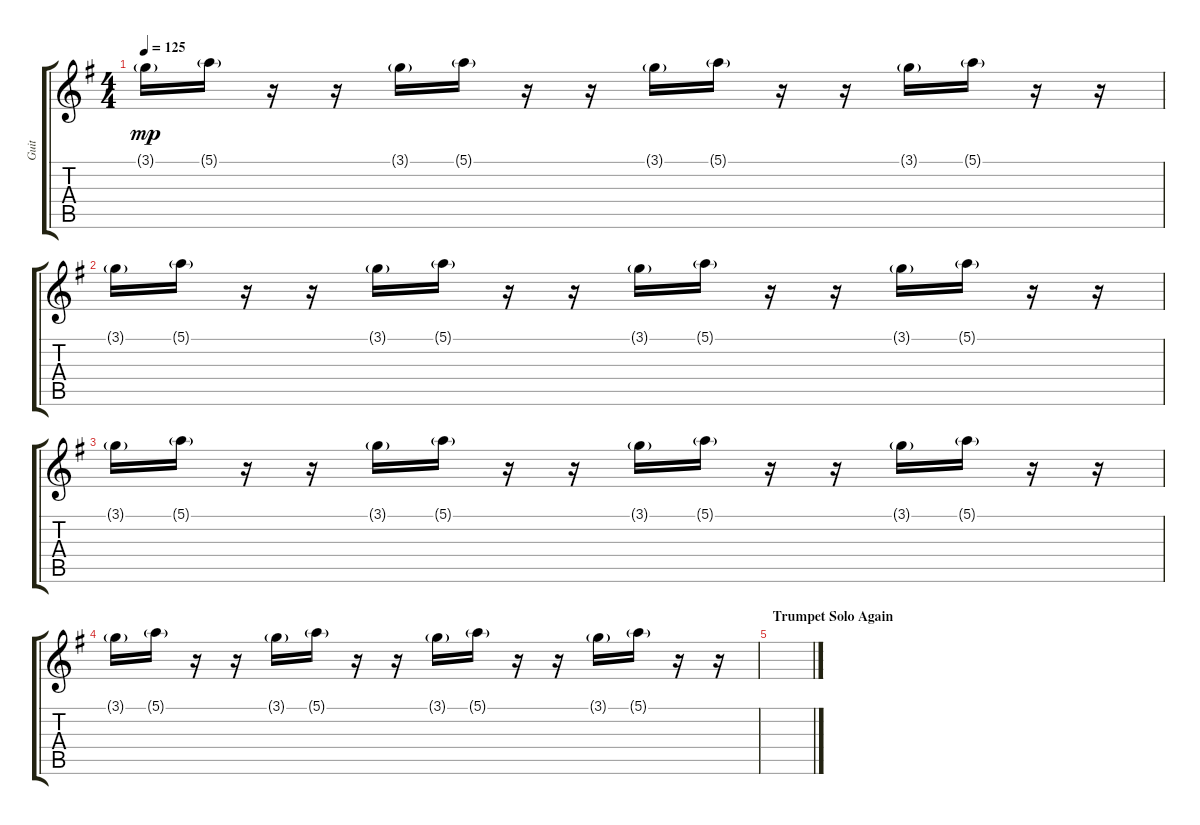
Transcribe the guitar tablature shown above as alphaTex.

\track ("Guit" "Guit") {instrument electricguitarjazz}
\staff {score tabs}
\tuning (E4 B3 G3 D3 A2 E2) {hide}
\ts (4 4)
\tempo 125
\clef g2
\ks g
3.1{g}.16{dy mp} 5.1{g}.16 r.16 r.16 3.1{g}.16 5.1{g}.16 r.16 r.16 3.1{g}.16 5.1{g}.16 r.16 r.16 3.1{g}.16 5.1{g}.16 r.16 r.16 |
3.1{g}.16 5.1{g}.16 r.16 r.16 3.1{g}.16 5.1{g}.16 r.16 r.16 3.1{g}.16 5.1{g}.16 r.16 r.16 3.1{g}.16 5.1{g}.16 r.16 r.16 |
3.1{g}.16 5.1{g}.16 r.16 r.16 3.1{g}.16 5.1{g}.16 r.16 r.16 3.1{g}.16 5.1{g}.16 r.16 r.16 3.1{g}.16 5.1{g}.16 r.16 r.16 |
3.1{g}.16 5.1{g}.16 r.16 r.16 3.1{g}.16 5.1{g}.16 r.16 r.16 3.1{g}.16 5.1{g}.16 r.16 r.16 3.1{g}.16 5.1{g}.16 r.16 r.16 |
\section ("" "Trumpet Solo Again")
